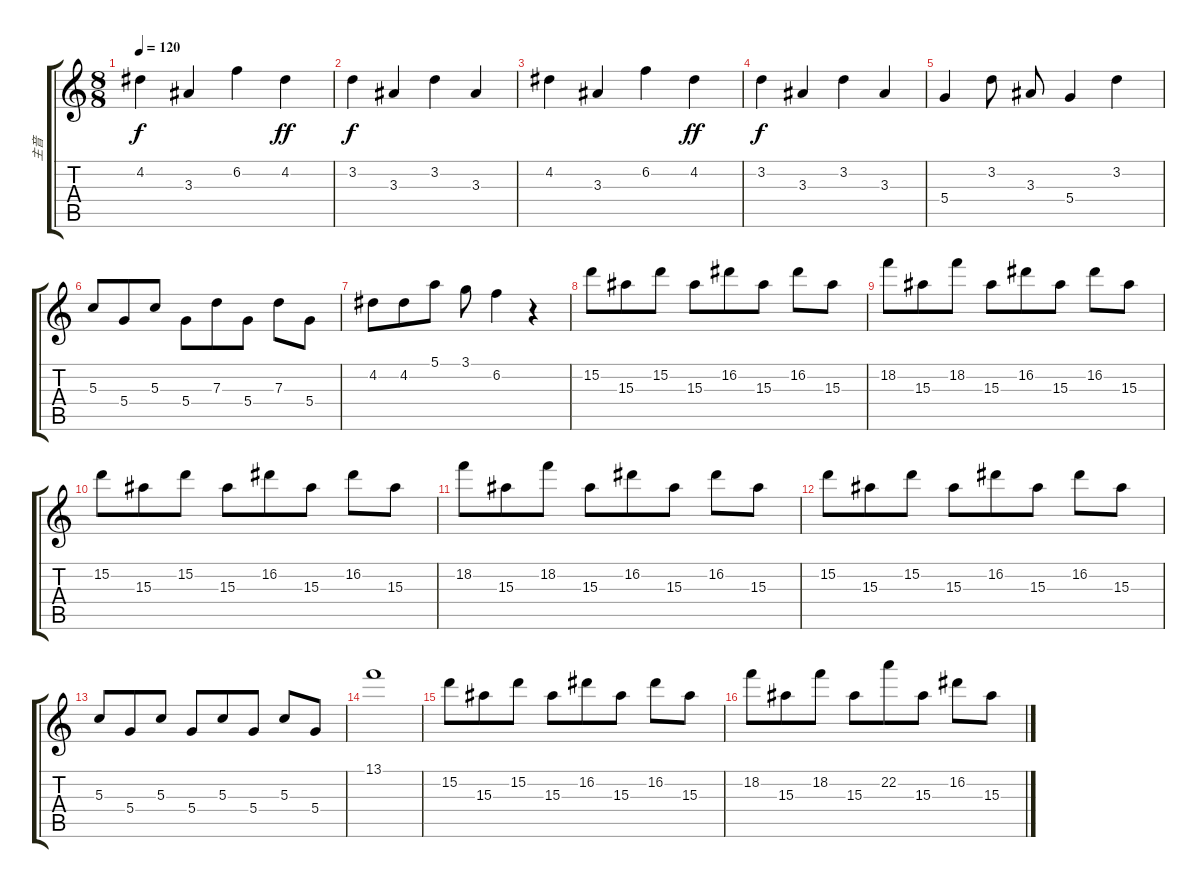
\track ("主音" "主音") {instrument distortionguitar}
\staff {score tabs}
\tuning (E4 B3 G3 D3 A2 E2) {hide}
\ts (8 8)
\tempo 120
\clef g2
\ks c
4.2.4{dy f} 3.3.4 6.2.4 4.2.4{dy ff} |
3.2.4{dy f} 3.3.4 3.2.4 3.3.4 |
4.2.4 3.3.4 6.2.4 4.2.4{dy ff} |
3.2.4{dy f} 3.3.4 3.2.4 3.3.4 |
5.4.4 3.2.8 3.3.8 5.4.4 3.2.4 |
5.3.8 5.4.8 5.3.8 5.4.8 7.3.8 5.4.8 7.3.8 5.4.8 |
4.2.8 4.2.8 5.1.8 3.1.8 6.2.4 r.4 |
15.2.8 15.3.8 15.2.8 15.3.8 16.2.8 15.3.8 16.2.8 15.3.8 |
18.2.8 15.3.8 18.2.8 15.3.8 16.2.8 15.3.8 16.2.8 15.3.8 |
15.2.8 15.3.8 15.2.8 15.3.8 16.2.8 15.3.8 16.2.8 15.3.8 |
18.2.8 15.3.8 18.2.8 15.3.8 16.2.8 15.3.8 16.2.8 15.3.8 |
15.2.8 15.3.8 15.2.8 15.3.8 16.2.8 15.3.8 16.2.8 15.3.8 |
5.3.8 5.4.8 5.3.8 5.4.8 5.3.8 5.4.8 5.3.8 5.4.8 |
13.1.1 |
15.2.8 15.3.8 15.2.8 15.3.8 16.2.8 15.3.8 16.2.8 15.3.8 |
18.2.8 15.3.8 18.2.8 15.3.8 22.2.8 15.3.8 16.2.8 15.3.8
